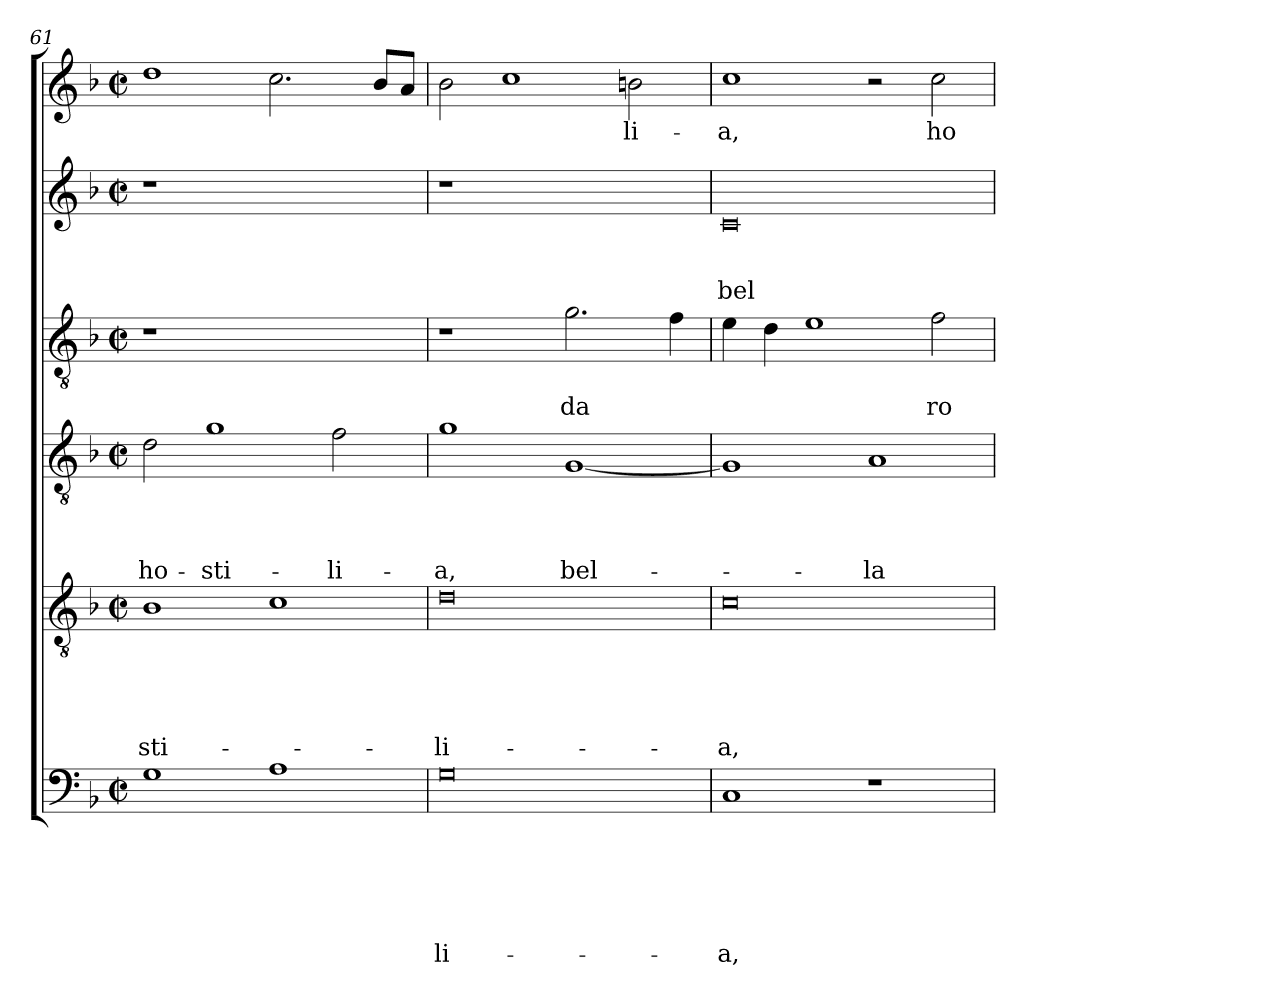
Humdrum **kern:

**kern	**text	**text	**text	**text	**text	**text	**kern	**text	**text	**text	**text	**text	**kern	**text	**text	**text	**text	**kern	**text	**text	**kern	**text	**text	**text	**kern	**text
*part6	*part6	*part6	*part6	*part6	*part6	*part6	*part5	*part5	*part5	*part5	*part5	*part5	*part4	*part4	*part4	*part4	*part4	*part3	*part3	*part3	*part2	*part2	*part2	*part2	*part1	*part1
*staff6	*staff6	*staff6	*staff6	*staff6	*staff6	*staff6	*staff5	*staff5	*staff5	*staff5	*staff5	*staff5	*staff4	*staff4	*staff4	*staff4	*staff4	*staff3	*staff3	*staff3	*staff2	*staff2	*staff2	*staff2	*staff1	*staff1
*clefF4	*	*	*	*	*	*	*clefGv2	*	*	*	*	*	*clefGv2	*	*	*	*	*clefGv2	*	*	*clefG2	*	*	*	*clefG2	*
*k[b-]	*	*	*	*	*	*	*k[b-]	*	*	*	*	*	*k[b-]	*	*	*	*	*k[b-]	*	*	*k[b-]	*	*	*	*k[b-]	*
*F:	*	*	*	*	*	*	*F:	*	*	*	*	*	*F:	*	*	*	*	*F:	*	*	*F:	*	*	*	*F:	*
*M2/2	*	*	*	*	*	*	*M2/2	*	*	*	*	*	*M2/2	*	*	*	*	*M2/2	*	*	*M2/2	*	*	*	*M2/2	*
*met(c|)	*	*	*	*	*	*	*met(c|)	*	*	*	*	*	*met(c|)	*	*	*	*	*met(c|)	*	*	*met(c|)	*	*	*	*met(c|)	*
=61	=61	=61	=61	=61	=61	=61	=61	=61	=61	=61	=61	=61	=61	=61	=61	=61	=61	=61	=61	=61	=61	=61	=61	=61	=61	=61
1G	.	.	.	.	.	.	1B-	.	.	.	.	-sti-	2d\	.	.	.	ho-	1r	.	.	1r	.	.	.	1dd	.
.	.	.	.	.	.	.	.	.	.	.	.	.	1g	.	.	.	-sti-	.	.	.	.	.	.	.	.	.
1A	.	.	.	.	.	.	1c	.	.	.	.	.	.	.	.	.	.	1ryy	.	.	1ryy	.	.	.	2.cc\	.
.	.	.	.	.	.	.	.	.	.	.	.	.	2f\	.	.	.	-li-	.	.	.	.	.	.	.	.	.
.	.	.	.	.	.	.	.	.	.	.	.	.	.	.	.	.	.	.	.	.	.	.	.	.	8b-/L	.
.	.	.	.	.	.	.	.	.	.	.	.	.	.	.	.	.	.	.	.	.	.	.	.	.	8a/J	.
=62	=62	=62	=62	=62	=62	=62	=62	=62	=62	=62	=62	=62	=62	=62	=62	=62	=62	=62	=62	=62	=62	=62	=62	=62	=62	=62
0G	.	.	.	.	.	-li-	0d	.	.	.	.	-li-	1g	.	.	.	-a,	1r	.	.	1r	.	.	.	2b-\	.
.	.	.	.	.	.	.	.	.	.	.	.	.	.	.	.	.	.	.	.	.	.	.	.	.	1cc	.
.	.	.	.	.	.	.	.	.	.	.	.	.	[1G	.	.	.	bel-	2.g\	.	da	1ryy	.	.	.	.	.
.	.	.	.	.	.	.	.	.	.	.	.	.	.	.	.	.	.	.	.	.	.	.	.	.	2b\	-li-
.	.	.	.	.	.	.	.	.	.	.	.	.	.	.	.	.	.	4f\	.	.	.	.	.	.	.	.
!!LO:PB:g=z
=63	=63	=63	=63	=63	=63	=63	=63	=63	=63	=63	=63	=63	=63	=63	=63	=63	=63	=63	=63	=63	=63	=63	=63	=63	=63	=63
1C	.	.	.	.	.	-a,	0c	.	.	.	.	-a,	1G]	.	.	.	.	4e\	.	.	0c	.	.	bel-	1cc	-a,
.	.	.	.	.	.	.	.	.	.	.	.	.	.	.	.	.	.	4d\	.	.	.	.	.	.	.	.
.	.	.	.	.	.	.	.	.	.	.	.	.	.	.	.	.	.	1e	.	.	.	.	.	.	.	.
1r	.	.	.	.	.	.	.	.	.	.	.	.	1A	.	.	.	-la	.	.	.	.	.	.	.	2r	.
.	.	.	.	.	.	.	.	.	.	.	.	.	.	.	.	.	.	2f\	.	ro-	.	.	.	.	2cc\	ho-
=	=	=	=	=	=	=	=	=	=	=	=	=	=	=	=	=	=	=	=	=	=	=	=	=	=	=
*-	*-	*-	*-	*-	*-	*-	*-	*-	*-	*-	*-	*-	*-	*-	*-	*-	*-	*-	*-	*-	*-	*-	*-	*-	*-	*-
